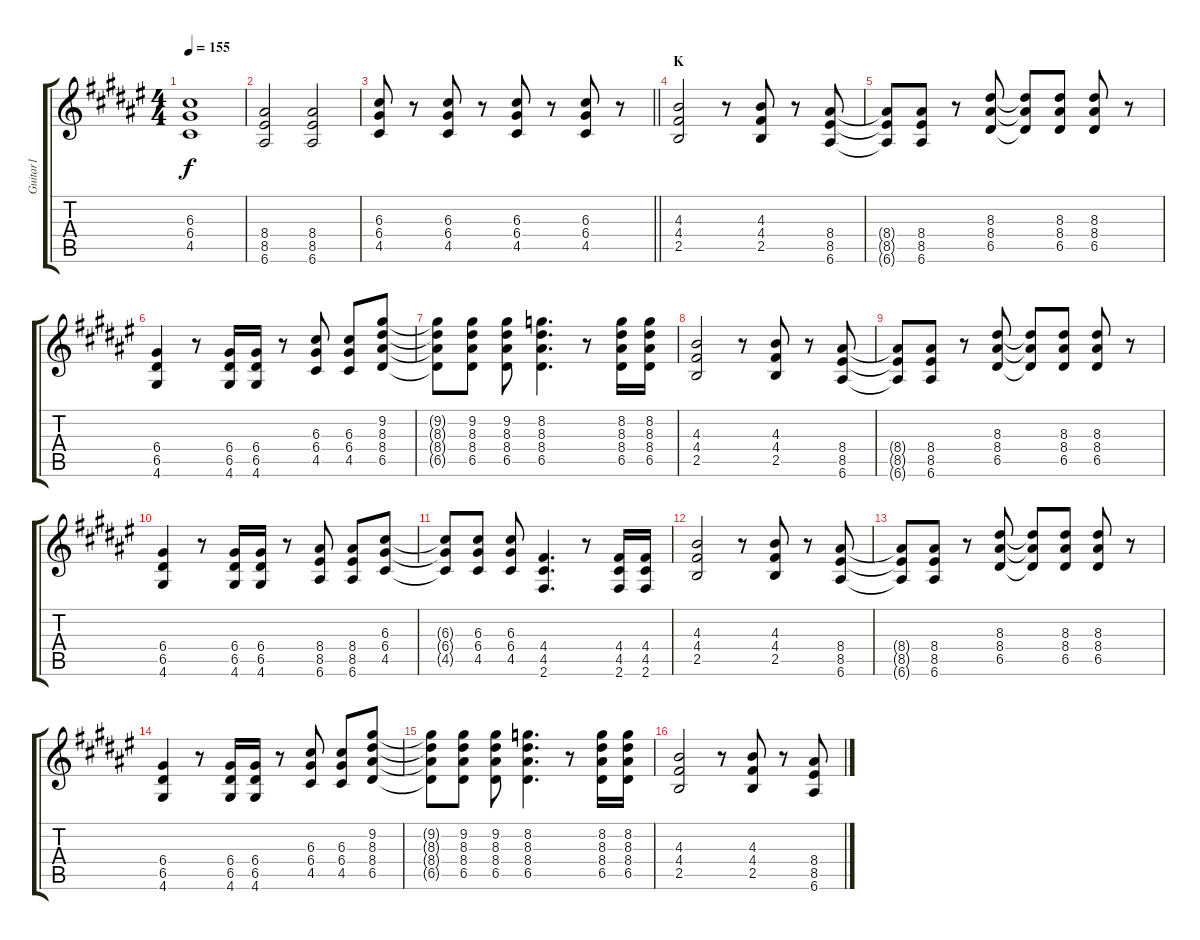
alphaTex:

\track ("Guitar1" "Guitar1") {instrument distortionguitar}
\staff {score tabs}
\tuning (E4 B3 G3 D3 A2 E2) {hide}
\ts (4 4)
\tempo 155
\clef g2
\ks f#
(6.3 6.4 4.5).1{dy f} |
(8.4 8.5 6.6).2 (8.4 8.5 6.6).2 |
\barLineRight lightlight
(6.3 6.4 4.5).8 r.8 (6.3 6.4 4.5).8 r.8 (6.3 6.4 4.5).8 r.8 (6.3 6.4 4.5).8 r.8 |
\section ("" "K")
(4.3 4.4 2.5).2 r.8 (4.3 4.4 2.5).8 r.8 (8.4 8.5 6.6).8 |
(8.4{t} 8.5{t} 6.6{t}).8 (8.4 8.5 6.6).8 r.8 (8.3 8.4 6.5).8 (8.3{t} 8.4{t} 6.5{t}).8 (8.3 8.4 6.5).8 (8.3 8.4 6.5).8 r.8 |
(6.4 6.5 4.6).4 r.8 (6.4 6.5 4.6).16 (6.4 6.5 4.6).16 r.8 (6.3 6.4 4.5).8 (6.3 6.4 4.5).8 (9.2 8.3 8.4 6.5).8 |
(9.2{t} 8.3{t} 8.4{t} 6.5{t}).8 (9.2 8.3 8.4 6.5).8 (9.2 8.3 8.4 6.5).8 (8.2 8.3 8.4 6.5).4{d} r.8 (8.2 8.3 8.4 6.5).16 (8.2 8.3 8.4 6.5).16 |
(4.3 4.4 2.5).2 r.8 (4.3 4.4 2.5).8 r.8 (8.4 8.5 6.6).8 |
(8.4{t} 8.5{t} 6.6{t}).8 (8.4 8.5 6.6).8 r.8 (8.3 8.4 6.5).8 (8.3{t} 8.4{t} 6.5{t}).8 (8.3 8.4 6.5).8 (8.3 8.4 6.5).8 r.8 |
(6.4 6.5 4.6).4 r.8 (6.4 6.5 4.6).16 (6.4 6.5 4.6).16 r.8 (8.4 8.5 6.6).8 (8.4 8.5 6.6).8 (6.3 6.4 4.5).8 |
(6.3{t} 6.4{t} 4.5{t}).8 (6.3 6.4 4.5).8 (6.3 6.4 4.5).8 (4.4 4.5 2.6).4{d} r.8 (4.4 4.5 2.6).16 (4.4 4.5 2.6).16 |
(4.3 4.4 2.5).2 r.8 (4.3 4.4 2.5).8 r.8 (8.4 8.5 6.6).8 |
(8.4{t} 8.5{t} 6.6{t}).8 (8.4 8.5 6.6).8 r.8 (8.3 8.4 6.5).8 (8.3{t} 8.4{t} 6.5{t}).8 (8.3 8.4 6.5).8 (8.3 8.4 6.5).8 r.8 |
(6.4 6.5 4.6).4 r.8 (6.4 6.5 4.6).16 (6.4 6.5 4.6).16 r.8 (6.3 6.4 4.5).8 (6.3 6.4 4.5).8 (9.2 8.3 8.4 6.5).8 |
(9.2{t} 8.3{t} 8.4{t} 6.5{t}).8 (9.2 8.3 8.4 6.5).8 (9.2 8.3 8.4 6.5).8 (8.2 8.3 8.4 6.5).4{d} r.8 (8.2 8.3 8.4 6.5).16 (8.2 8.3 8.4 6.5).16 |
(4.3 4.4 2.5).2 r.8 (4.3 4.4 2.5).8 r.8 (8.4 8.5 6.6).8
